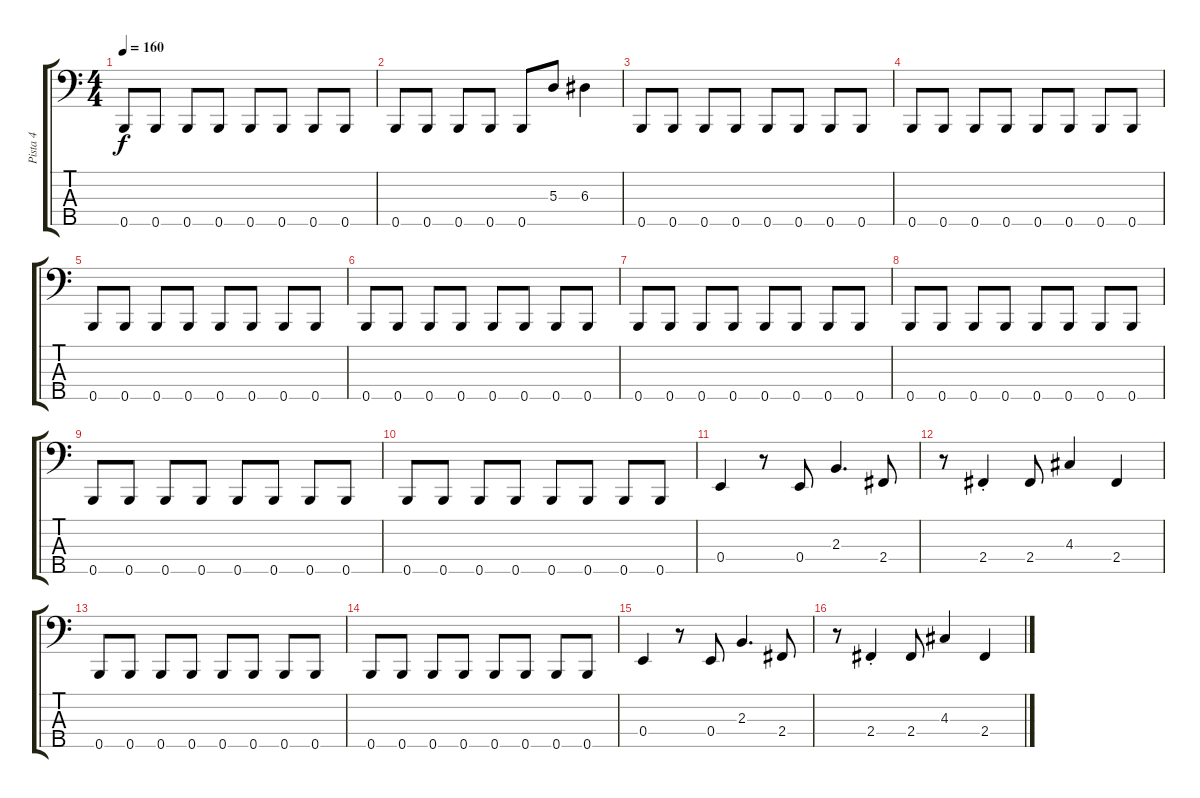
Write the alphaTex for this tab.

\track ("Pista 4" "Pista 4") {instrument electricbassfinger}
\staff {score tabs}
\tuning (G2 D2 A1 E1 B0) {hide}
\ts (4 4)
\tempo 160
\clef f4
\ks c
0.5.8{dy f} 0.5.8 0.5.8 0.5.8 0.5.8 0.5.8 0.5.8 0.5.8 |
0.5.8 0.5.8 0.5.8 0.5.8 0.5.8 5.3.8 6.3.4 |
0.5.8 0.5.8 0.5.8 0.5.8 0.5.8 0.5.8 0.5.8 0.5.8 |
0.5.8 0.5.8 0.5.8 0.5.8 0.5.8 0.5.8 0.5.8 0.5.8 |
0.5.8 0.5.8 0.5.8 0.5.8 0.5.8 0.5.8 0.5.8 0.5.8 |
0.5.8 0.5.8 0.5.8 0.5.8 0.5.8 0.5.8 0.5.8 0.5.8 |
0.5.8 0.5.8 0.5.8 0.5.8 0.5.8 0.5.8 0.5.8 0.5.8 |
0.5.8 0.5.8 0.5.8 0.5.8 0.5.8 0.5.8 0.5.8 0.5.8 |
0.5.8 0.5.8 0.5.8 0.5.8 0.5.8 0.5.8 0.5.8 0.5.8 |
0.5.8 0.5.8 0.5.8 0.5.8 0.5.8 0.5.8 0.5.8 0.5.8 |
0.4.4 r.8 0.4.8 2.3.4{d} 2.4.8 |
r.8 2.4{st}.4 2.4.8 4.3.4 2.4.4 |
0.5.8 0.5.8 0.5.8 0.5.8 0.5.8 0.5.8 0.5.8 0.5.8 |
0.5.8 0.5.8 0.5.8 0.5.8 0.5.8 0.5.8 0.5.8 0.5.8 |
0.4.4 r.8 0.4.8 2.3.4{d} 2.4.8 |
r.8 2.4{st}.4 2.4.8 4.3.4 2.4.4
